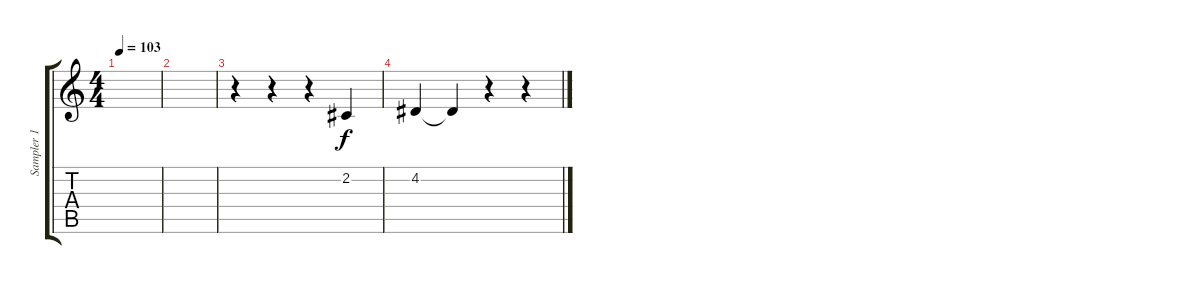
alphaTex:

\track ("Sampler 1 (Joseph Hahn)" "Sampler 1 ") {instrument stringensemble1}
\staff {score tabs}
\tuning (E4 B3 G3 D3 A2 E2) {hide}
\ts (4 4)
\tempo 103
\clef g2
\ks c
|
|
r.4 r.4 r.4 2.2.4{volume 13 instrument electricpiano2} |
4.2.4{instrument electricpiano2} 4.2{t}.4 r.4 r.4
